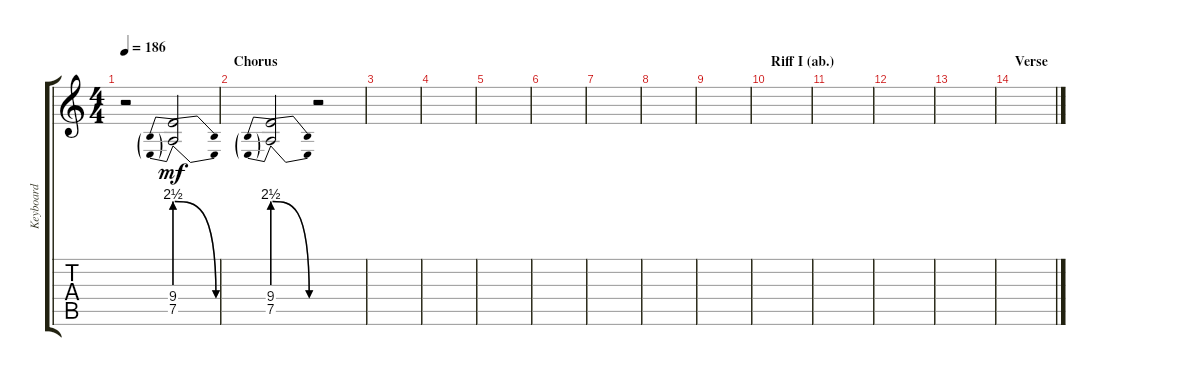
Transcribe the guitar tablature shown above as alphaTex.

\track ("Keyboard" "Keyboard") {instrument rockorgan}
\staff {score tabs}
\tuning (E4 B3 G3 D3 A2 E2) {hide}
\ts (4 4)
\tempo 186
\clef g2
\ks c
r.2{dy mf} (9.4{be (prebendrelease 0 10 60 0)} 7.5{be (prebendrelease 0 10 60 0)}).2{balance 2} |
\section ("" "Chorus")
(9.4{be (prebendrelease 0 10 60 0)} 7.5{be (prebendrelease 0 10 60 0)}).2{balance 14} r.2 |
|
|
|
|
|
|
|
\section ("" "Riff I (ab.)")
|
|
|
|
\section ("" "Verse")
